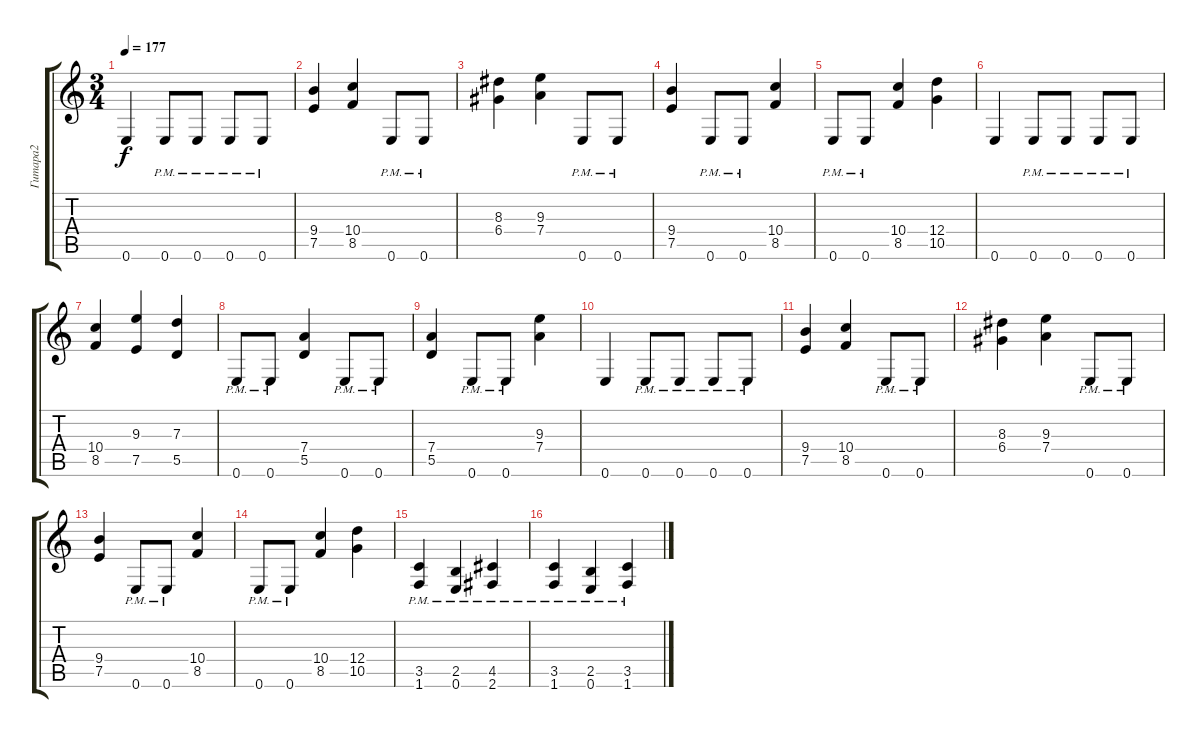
\track ("Гитара2" "Гитара2") {instrument distortionguitar}
\staff {score tabs}
\tuning (E4 B3 G3 D3 A2 E2) {hide}
\ts (3 4)
\tempo 177
\clef g2
\ks c
0.6.4{dy f} 0.6{pm}.8 0.6{pm}.8 0.6{pm}.8 0.6{pm}.8 |
(9.4 7.5).4 (10.4 8.5).4 0.6{pm}.8 0.6{pm}.8 |
(8.3 6.4).4 (9.3 7.4).4 0.6{pm}.8 0.6{pm}.8 |
(9.4 7.5).4 0.6{pm}.8 0.6{pm}.8 (10.4 8.5).4 |
0.6{pm}.8 0.6{pm}.8 (10.4 8.5).4 (12.4 10.5).4 |
0.6.4 0.6{pm}.8 0.6{pm}.8 0.6{pm}.8 0.6{pm}.8 |
(10.4 8.5).4 (9.3 7.5).4 (7.3 5.5).4 |
0.6{pm}.8 0.6{pm}.8 (7.4 5.5).4 0.6{pm}.8 0.6{pm}.8 |
(7.4 5.5).4 0.6{pm}.8 0.6{pm}.8 (9.3 7.4).4 |
0.6.4 0.6{pm}.8 0.6{pm}.8 0.6{pm}.8 0.6{pm}.8 |
(9.4 7.5).4 (10.4 8.5).4 0.6{pm}.8 0.6{pm}.8 |
(8.3 6.4).4 (9.3 7.4).4 0.6{pm}.8 0.6{pm}.8 |
(9.4 7.5).4 0.6{pm}.8 0.6{pm}.8 (10.4 8.5).4 |
0.6{pm}.8 0.6{pm}.8 (10.4 8.5).4 (12.4 10.5).4 |
(3.5{pm} 1.6{pm}).4 (2.5{pm} 0.6{pm}).4 (4.5{pm} 2.6{pm}).4 |
(3.5{pm} 1.6{pm}).4 (2.5{pm} 0.6{pm}).4 (3.5{pm} 1.6{pm}).4
